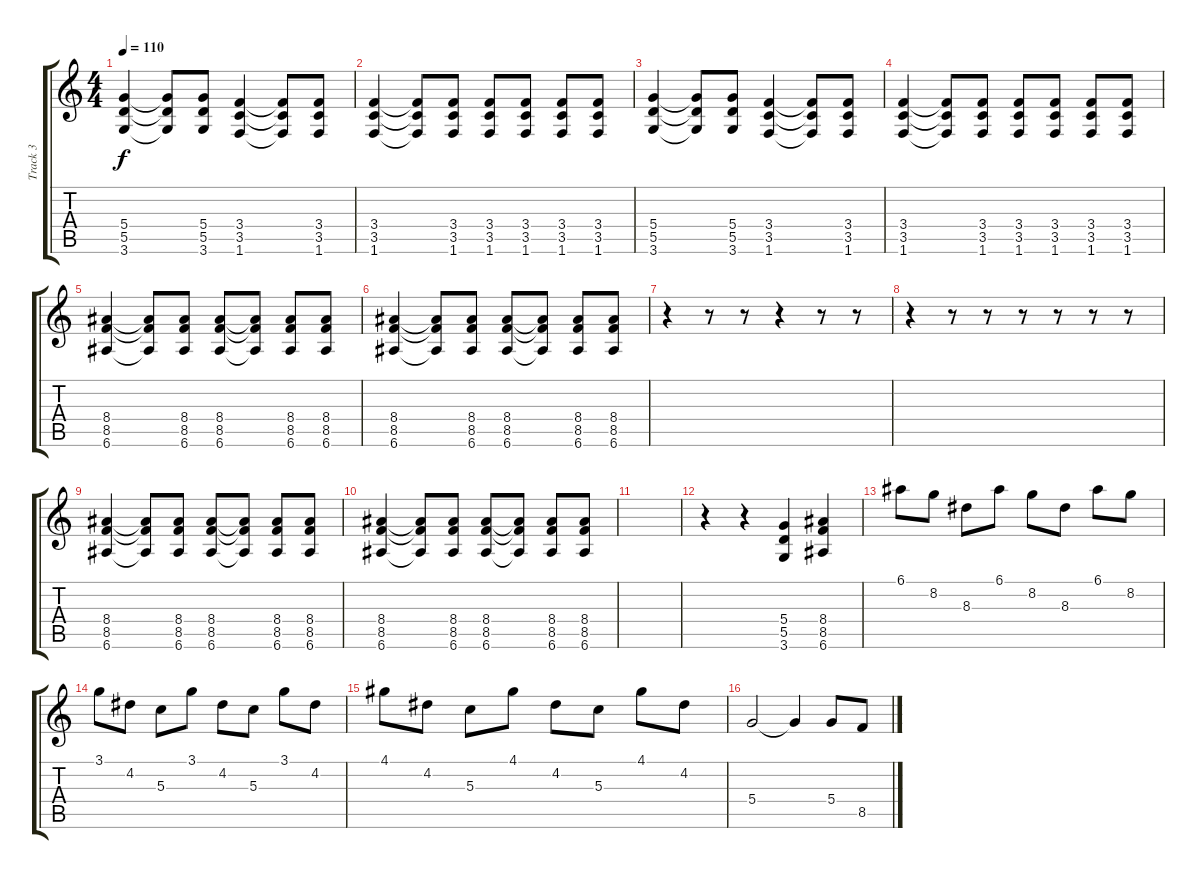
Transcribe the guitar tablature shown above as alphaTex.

\track ("Track 3" "Track 3") {instrument distortionguitar}
\staff {score tabs}
\tuning (E4 B3 G3 D3 A2 E2) {hide}
\ts (4 4)
\tempo 110
\clef g2
\ks c
(5.4 5.5 3.6).4{dy f} (5.4{t} 5.5{t} 3.6{t}).8 (5.4 5.5 3.6).8 (3.4 3.5 1.6).4 (3.4{t} 3.5{t} 1.6{t}).8 (3.4 3.5 1.6).8 |
(3.4 3.5 1.6).4 (3.4{t} 3.5{t} 1.6{t}).8 (3.4 3.5 1.6).8 (3.4 3.5 1.6).8 (3.4 3.5 1.6).8 (3.4 3.5 1.6).8 (3.4 3.5 1.6).8 |
(5.4 5.5 3.6).4 (5.4{t} 5.5{t} 3.6{t}).8 (5.4 5.5 3.6).8 (3.4 3.5 1.6).4 (3.4{t} 3.5{t} 1.6{t}).8 (3.4 3.5 1.6).8 |
(3.4 3.5 1.6).4 (3.4{t} 3.5{t} 1.6{t}).8 (3.4 3.5 1.6).8 (3.4 3.5 1.6).8 (3.4 3.5 1.6).8 (3.4 3.5 1.6).8 (3.4 3.5 1.6).8 |
(8.4 8.5 6.6).4 (8.4{t} 8.5{t} 6.6{t}).8 (8.4 8.5 6.6).8 (8.4 8.5 6.6).8 (8.4{t} 8.5{t} 6.6{t}).8 (8.4 8.5 6.6).8 (8.4 8.5 6.6).8 |
(8.4 8.5 6.6).4 (8.4{t} 8.5{t} 6.6{t}).8 (8.4 8.5 6.6).8 (8.4 8.5 6.6).8 (8.4{t} 8.5{t} 6.6{t}).8 (8.4 8.5 6.6).8 (8.4 8.5 6.6).8 |
r.4 r.8 r.8 r.4 r.8 r.8 |
r.4 r.8 r.8 r.8 r.8 r.8 r.8 |
(8.4 8.5 6.6).4 (8.4{t} 8.5{t} 6.6{t}).8 (8.4 8.5 6.6).8 (8.4 8.5 6.6).8 (8.4{t} 8.5{t} 6.6{t}).8 (8.4 8.5 6.6).8 (8.4 8.5 6.6).8 |
(8.4 8.5 6.6).4 (8.4{t} 8.5{t} 6.6{t}).8 (8.4 8.5 6.6).8 (8.4 8.5 6.6).8 (8.4{t} 8.5{t} 6.6{t}).8 (8.4 8.5 6.6).8 (8.4 8.5 6.6).8 |
|
r.4 r.4 (5.4 5.5 3.6).4 (8.4 8.5 6.6).4 |
6.1.8{volume 10} 8.2.8 8.3.8 6.1.8 8.2.8 8.3.8 6.1.8 8.2.8 |
3.1.8 4.2.8 5.3.8 3.1.8 4.2.8 5.3.8 3.1.8 4.2.8 |
4.1.8 4.2.8 5.3.8 4.1.8 4.2.8 5.3.8 4.1.8 4.2.8 |
5.4.2 5.4{t}.4 5.4.8 8.5.8
